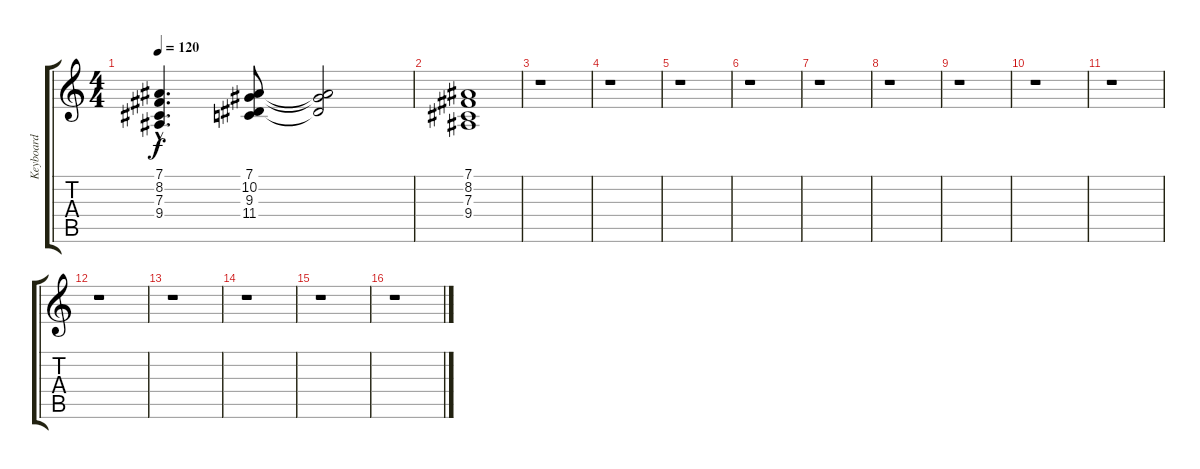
\track ("Keyboard" "Keyboard") {instrument stringensemble1}
\staff {score tabs}
\tuning (Eb4 Bb3 Gb3 Db3 Bb2 F2) {hide}
\ts (4 4)
\tempo 120
\clef g2
\ks c
(7.1{hac} 8.2{hac} 7.3{hac} 9.4{hac}).4{d dy f} (7.1 10.2 9.3 11.4).8 (7.1{t} 10.2{t} 9.3{t}).2 |
(7.1 8.2 7.3 9.4).1 |
r.1 |
r.1 |
r.1 |
r.1 |
r.1 |
r.1 |
r.1 |
r.1 |
r.1 |
r.1 |
r.1 |
r.1 |
r.1 |
r.1
